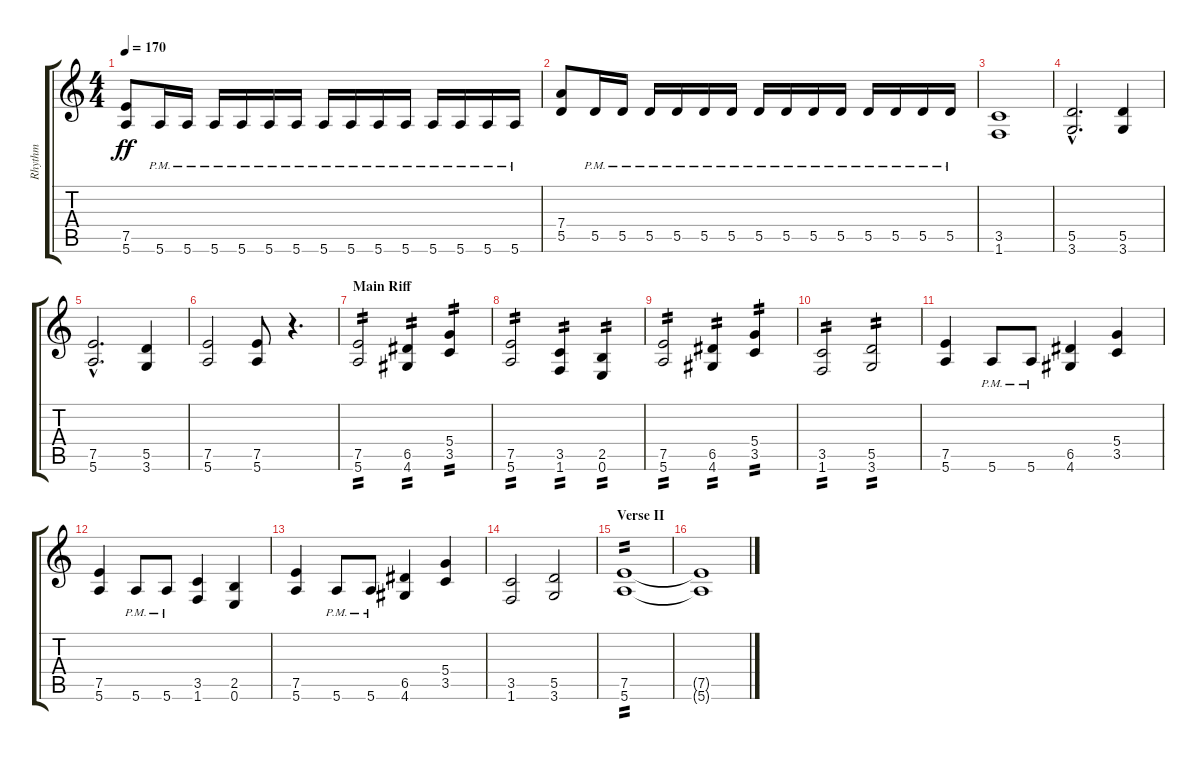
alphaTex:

\track ("Rhythm" "Rhythm") {instrument distortionguitar}
\staff {score tabs}
\tuning (E4 B3 G3 D3 A2 E2) {hide}
\ts (4 4)
\tempo 170
\clef g2
\ks c
(7.5 5.6).8{dy ff} 5.6{pm}.16 5.6{pm}.16 5.6{pm}.16 5.6{pm}.16 5.6{pm}.16 5.6{pm}.16 5.6{pm}.16 5.6{pm}.16 5.6{pm}.16 5.6{pm}.16 5.6{pm}.16 5.6{pm}.16 5.6{pm}.16 5.6{pm}.16 |
(7.4 5.5).8 5.5{pm}.16 5.5{pm}.16 5.5{pm}.16 5.5{pm}.16 5.5{pm}.16 5.5{pm}.16 5.5{pm}.16 5.5{pm}.16 5.5{pm}.16 5.5{pm}.16 5.5{pm}.16 5.5{pm}.16 5.5{pm}.16 5.5{pm}.16 |
(3.5 1.6).1 |
(5.5{hac} 3.6{hac}).2{d} (5.5 3.6).4 |
(7.5{hac} 5.6{hac}).2{d} (5.5 3.6).4 |
(7.5 5.6).2 (7.5 5.6).8 r.4{d} |
\section ("" "Main Riff")
(7.5 5.6).2{tp 2} (6.5 4.6).4{tp 2} (5.4 3.5).4{tp 2} |
(7.5 5.6).2{tp 2} (3.5 1.6).4{tp 2} (2.5 0.6).4{tp 2} |
(7.5 5.6).2{tp 2} (6.5 4.6).4{tp 2} (5.4 3.5).4{tp 2} |
(3.5 1.6).2{tp 2} (5.5 3.6).2{tp 2} |
(7.5 5.6).4 5.6{pm}.8 5.6{pm}.8 (6.5 4.6).4 (5.4 3.5).4 |
(7.5 5.6).4 5.6{pm}.8 5.6{pm}.8 (3.5 1.6).4 (2.5 0.6).4 |
(7.5 5.6).4 5.6{pm}.8 5.6{pm}.8 (6.5 4.6).4 (5.4 3.5).4 |
(3.5 1.6).2 (5.5 3.6).2 |
\section ("" "Verse II")
(7.5 5.6).1{tp 2} |
(7.5{t} 5.6{t}).1
